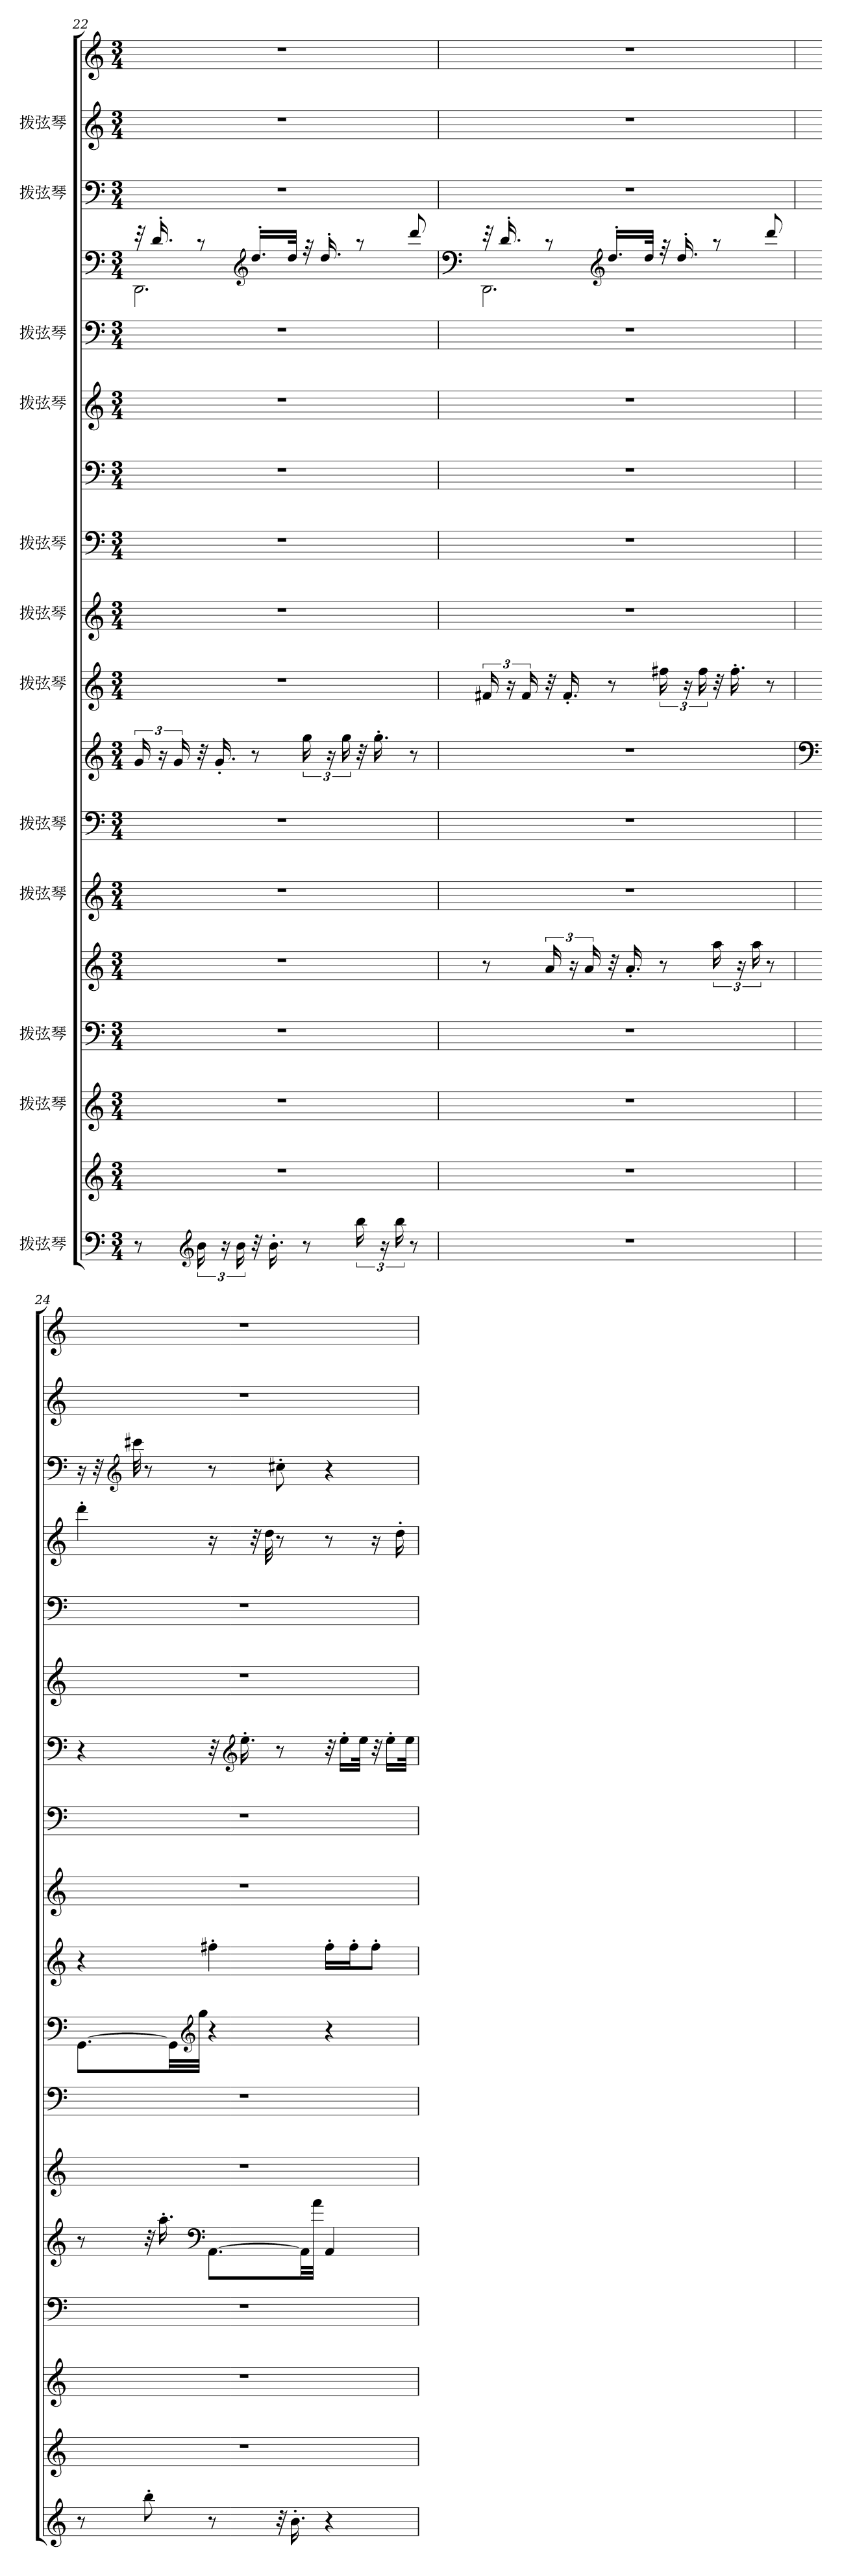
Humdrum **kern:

**kern	**kern	**kern	**kern	**kern	**kern	**kern	**kern	**kern	**kern	**kern	**kern	**kern	**kern	**kern	**kern	**kern	**kern
*part12	*part12	*part11	*part10	*part10	*part9	*part8	*part8	*part7	*part6	*part5	*part5	*part4	*part3	*part3	*part2	*part1	*part1
*staff18	*staff17	*staff16	*staff15	*staff14	*staff13	*staff12	*staff11	*staff10	*staff9	*staff8	*staff7	*staff6	*staff5	*staff4	*staff3	*staff2	*staff1
*I"拨弦琴	*	*I"拨弦琴	*I"拨弦琴	*	*I"拨弦琴	*I"拨弦琴	*	*I"拨弦琴	*I"拨弦琴	*I"拨弦琴	*	*I"拨弦琴	*I"拨弦琴	*	*I"拨弦琴	*I"拨弦琴	*
*clefF4	*clefG2	*clefG2	*clefF4	*clefG2	*clefG2	*clefF4	*clefG2	*clefG2	*clefG2	*clefF4	*clefF4	*clefG2	*clefF4	*clefF4	*clefF4	*clefG2	*clefG2
*k[]	*k[]	*k[]	*k[]	*k[]	*k[]	*k[]	*k[]	*k[]	*k[]	*k[]	*k[]	*k[]	*k[]	*k[]	*k[]	*k[]	*k[]
*M3/4	*M3/4	*M3/4	*M3/4	*M3/4	*M3/4	*M3/4	*M3/4	*M3/4	*M3/4	*M3/4	*M3/4	*M3/4	*M3/4	*M3/4	*M3/4	*M3/4	*M3/4
=22	=22	=22	=22	=22	=22	=22	=22	=22	=22	=22	=22	=22	=22	=22	=22	=22	=22
*	*	*	*	*	*	*	*	*	*	*	*	*	*	*^	*	*	*
8r	2.r	2.r	2.r	2.r	2.r	2.r	24g/	2.r	2.r	2.r	2.r	2.r	2.r	32r	2.DD\	2.r	2.r	2.r
.	.	.	.	.	.	.	.	.	.	.	.	.	.	16.d'/	.	.	.	.
.	.	.	.	.	.	.	24r	.	.	.	.	.	.	.	.	.	.	.
.	.	.	.	.	.	.	24g/	.	.	.	.	.	.	.	.	.	.	.
*clefG2	*	*	*	*	*	*	*	*	*	*	*	*	*	*	*	*	*	*
24b\	.	.	.	.	.	.	32r	.	.	.	.	.	.	8r	.	.	.	.
.	.	.	.	.	.	.	16.g'/	.	.	.	.	.	.	.	.	.	.	.
24r	.	.	.	.	.	.	.	.	.	.	.	.	.	.	.	.	.	.
24b\	.	.	.	.	.	.	.	.	.	.	.	.	.	.	.	.	.	.
*	*	*	*	*	*	*	*	*	*	*	*	*	*	*clefG2	*	*	*	*
32r	.	.	.	.	.	.	8r	.	.	.	.	.	.	16.dd'/LL	.	.	.	.
16.b'\	.	.	.	.	.	.	.	.	.	.	.	.	.	.	.	.	.	.
.	.	.	.	.	.	.	.	.	.	.	.	.	.	32dd/JJk	.	.	.	.
8r	.	.	.	.	.	.	24gg\	.	.	.	.	.	.	32r	.	.	.	.
.	.	.	.	.	.	.	.	.	.	.	.	.	.	16.dd'/	.	.	.	.
.	.	.	.	.	.	.	24r	.	.	.	.	.	.	.	.	.	.	.
.	.	.	.	.	.	.	24gg\	.	.	.	.	.	.	.	.	.	.	.
24bb\	.	.	.	.	.	.	32r	.	.	.	.	.	.	8r	.	.	.	.
.	.	.	.	.	.	.	16.gg'\	.	.	.	.	.	.	.	.	.	.	.
24r	.	.	.	.	.	.	.	.	.	.	.	.	.	.	.	.	.	.
24bb\	.	.	.	.	.	.	.	.	.	.	.	.	.	.	.	.	.	.
8r	.	.	.	.	.	.	8r	.	.	.	.	.	.	8ddd/	.	.	.	.
!!LO:PB:g=z
=23	=23	=23	=23	=23	=23	=23	=23	=23	=23	=23	=23	=23	=23	=23	=23	=23	=23	=23
*	*	*	*	*	*	*	*	*	*	*	*	*	*	*clefF4	*	*	*	*
2.r	2.r	2.r	2.r	8r	2.r	2.r	2.r	24f#X/	2.r	2.r	2.r	2.r	2.r	32r	2.DD\	2.r	2.r	2.r
.	.	.	.	.	.	.	.	.	.	.	.	.	.	16.d'/	.	.	.	.
.	.	.	.	.	.	.	.	24r	.	.	.	.	.	.	.	.	.	.
.	.	.	.	.	.	.	.	24f#/	.	.	.	.	.	.	.	.	.	.
.	.	.	.	24a/	.	.	.	32r	.	.	.	.	.	8r	.	.	.	.
.	.	.	.	.	.	.	.	16.f#'/	.	.	.	.	.	.	.	.	.	.
.	.	.	.	24r	.	.	.	.	.	.	.	.	.	.	.	.	.	.
.	.	.	.	24a/	.	.	.	.	.	.	.	.	.	.	.	.	.	.
*	*	*	*	*	*	*	*	*	*	*	*	*	*	*clefG2	*	*	*	*
.	.	.	.	32r	.	.	.	8r	.	.	.	.	.	16.dd'/LL	.	.	.	.
.	.	.	.	16.a'/	.	.	.	.	.	.	.	.	.	.	.	.	.	.
.	.	.	.	.	.	.	.	.	.	.	.	.	.	32dd/JJk	.	.	.	.
.	.	.	.	8r	.	.	.	24ff#X\	.	.	.	.	.	32r	.	.	.	.
.	.	.	.	.	.	.	.	.	.	.	.	.	.	16.dd'/	.	.	.	.
.	.	.	.	.	.	.	.	24r	.	.	.	.	.	.	.	.	.	.
.	.	.	.	.	.	.	.	24ff#\	.	.	.	.	.	.	.	.	.	.
.	.	.	.	24aa\	.	.	.	32r	.	.	.	.	.	8r	.	.	.	.
.	.	.	.	.	.	.	.	16.ff#'\	.	.	.	.	.	.	.	.	.	.
.	.	.	.	24r	.	.	.	.	.	.	.	.	.	.	.	.	.	.
.	.	.	.	24aa\	.	.	.	.	.	.	.	.	.	.	.	.	.	.
.	.	.	.	8r	.	.	.	8r	.	.	.	.	.	8ddd/	.	.	.	.
*	*	*	*	*	*	*	*	*	*	*	*	*	*	*v	*v	*	*	*
!!LO:PB:g=z
=24	=24	=24	=24	=24	=24	=24	=24	=24	=24	=24	=24	=24	=24	=24	=24	=24	=24
*	*	*	*	*	*	*	*clefF4	*	*	*	*	*	*	*	*	*	*
8r	2.r	2.r	2.r	8r	2.r	2.r	[8.GG\L	4r	2.r	2.r	4r	2.r	2.r	4ddd'\	16r	2.r	2.r
.	.	.	.	.	.	.	.	.	.	.	.	.	.	.	32r	.	.
*	*	*	*	*	*	*	*	*	*	*	*	*	*	*	*clefG2	*	*
.	.	.	.	.	.	.	.	.	.	.	.	.	.	.	32ccc#X\	.	.
8bb'\	.	.	.	32r	.	.	.	.	.	.	.	.	.	.	8r	.	.
.	.	.	.	16.aa'\	.	.	.	.	.	.	.	.	.	.	.	.	.
.	.	.	.	.	.	.	32GG\LL]	.	.	.	.	.	.	.	.	.	.
*	*	*	*	*	*	*	*clefG2	*	*	*	*	*	*	*	*	*	*
.	.	.	.	.	.	.	32gg\JJJ	.	.	.	.	.	.	.	.	.	.
*	*	*	*	*clefF4	*	*	*	*	*	*	*	*	*	*	*	*	*
8r	.	.	.	[8.AA\L	.	.	4r	4ff#X'\	.	.	32r	.	.	16r	8r	.	.
*	*	*	*	*	*	*	*	*	*	*	*clefG2	*	*	*	*	*	*
.	.	.	.	.	.	.	.	.	.	.	16.ee'\	.	.	.	.	.	.
.	.	.	.	.	.	.	.	.	.	.	.	.	.	32r	.	.	.
.	.	.	.	.	.	.	.	.	.	.	.	.	.	32dd\	.	.	.
32r	.	.	.	.	.	.	.	.	.	.	8r	.	.	8r	8cc#X'\	.	.
16.b'\	.	.	.	.	.	.	.	.	.	.	.	.	.	.	.	.	.
.	.	.	.	32AA\LL]	.	.	.	.	.	.	.	.	.	.	.	.	.
.	.	.	.	32a\JJJ	.	.	.	.	.	.	.	.	.	.	.	.	.
4r	.	.	.	4AA/	.	.	4r	16ff#'\LL	.	.	32r	.	.	8r	4r	.	.
.	.	.	.	.	.	.	.	.	.	.	16ee'\LL	.	.	.	.	.	.
.	.	.	.	.	.	.	.	16ff#'\J	.	.	.	.	.	.	.	.	.
.	.	.	.	.	.	.	.	.	.	.	32ee\JJk	.	.	.	.	.	.
.	.	.	.	.	.	.	.	8ff#'\J	.	.	32r	.	.	16r	.	.	.
.	.	.	.	.	.	.	.	.	.	.	16ee'\LL	.	.	.	.	.	.
.	.	.	.	.	.	.	.	.	.	.	.	.	.	16dd'\	.	.	.
.	.	.	.	.	.	.	.	.	.	.	32ee\JJk	.	.	.	.	.	.
=	=	=	=	=	=	=	=	=	=	=	=	=	=	=	=	=	=
*-	*-	*-	*-	*-	*-	*-	*-	*-	*-	*-	*-	*-	*-	*-	*-	*-	*-
